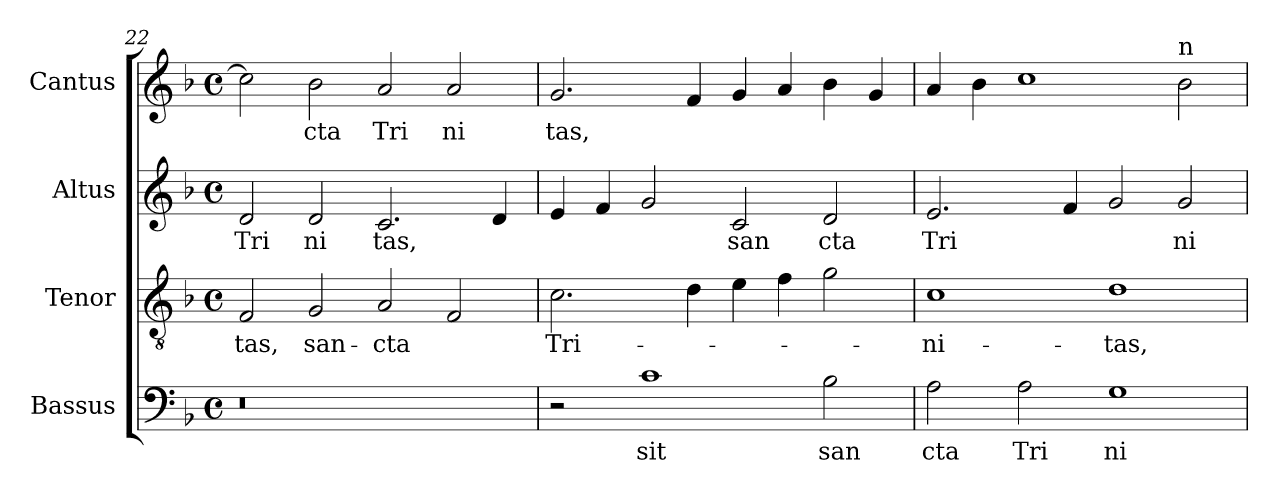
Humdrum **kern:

**kern	**text	**kern	**text	**kern	**text	**kern	**text
*part4	*part4	*part3	*part3	*part2	*part2	*part1	*part1
*staff4	*staff4	*staff3	*staff3	*staff2	*staff2	*staff1	*staff1
*I"Bassus	*	*I"Tenor	*	*I"Altus	*	*I"Cantus	*
*clefF4	*	*clefGv2	*	*clefG2	*	*clefG2	*
*k[b-]	*	*k[b-]	*	*k[b-]	*	*k[b-]	*
*F:	*	*F:	*	*F:	*	*F:	*
*M4/4	*	*M4/4	*	*M4/4	*	*M4/4	*
*met(c)	*	*met(c)	*	*met(c)	*	*met(c)	*
=22	=22	=22	=22	=22	=22	=22	=22
!	!	!	!LO:LY:b:cj	!	!LO:LY:b:cj	!	!
0r	.	2F/	-tas,	2d/	Tri	2cc\]	.
!	!	!	!LO:LY:b:cj	!	!LO:LY:b:cj	!	!LO:LY:b:cj
.	.	2G/	san-	2d/	ni	2b-\	cta
!	!	!	!LO:LY:b	!	!LO:LY:b	!	!LO:LY:b:cj
.	.	2A/	-cta	2.c/	tas,	2a/	Tri
!	!	!	!	!	!	!	!LO:LY:b:cj
.	.	2F/	.	.	.	2a/	ni
.	.	.	.	4d/	.	.	.
=23	=23	=23	=23	=23	=23	=23	=23
!	!	!	!LO:LY:b	!	!	!	!LO:LY:b
2r	.	2.c\	Tri-	4e/	.	2.g/	tas,
.	.	.	.	4f/	.	.	.
!	!LO:LY:b:cj	!	!	!	!	!	!
1c	sit	.	.	2g/	.	.	.
.	.	4d\	.	.	.	4f/	.
!	!	!	!	!	!LO:LY:b:cj	!	!
.	.	4e\	.	2c/	san	4g/	.
.	.	4f\	.	.	.	4a/	.
!	!LO:LY:b:cj	!	!	!	!LO:LY:b:cj	!	!
2B-\	san	2g\	.	2d/	cta	4b-\	.
.	.	.	.	.	.	4g/	.
=24	=24	=24	=24	=24	=24	=24	=24
!	!LO:LY:b:cj	!	!LO:LY:b:cj	!	!LO:LY:b	!	!
2A\	cta	1c	-ni-	2.e/	Tri	4a/	.
.	.	.	.	.	.	4b-\	.
!	!LO:LY:b:cj	!	!	!	!	!	!
2A\	Tri	.	.	.	.	1cc	.
.	.	.	.	4f/	.	.	.
!	!LO:LY:b:cj	!	!LO:LY:b:cj	!	!	!	!
1G	ni	1d	-tas,	2g/	.	.	.
!	!	!	!	!	!	!LO:TX:a:t=n	!
!	!	!	!	!	!LO:LY:b:cj	!	!
.	.	.	.	2g/	ni	2b-\	.
=	=	=	=	=	=	=	=
*-	*-	*-	*-	*-	*-	*-	*-
